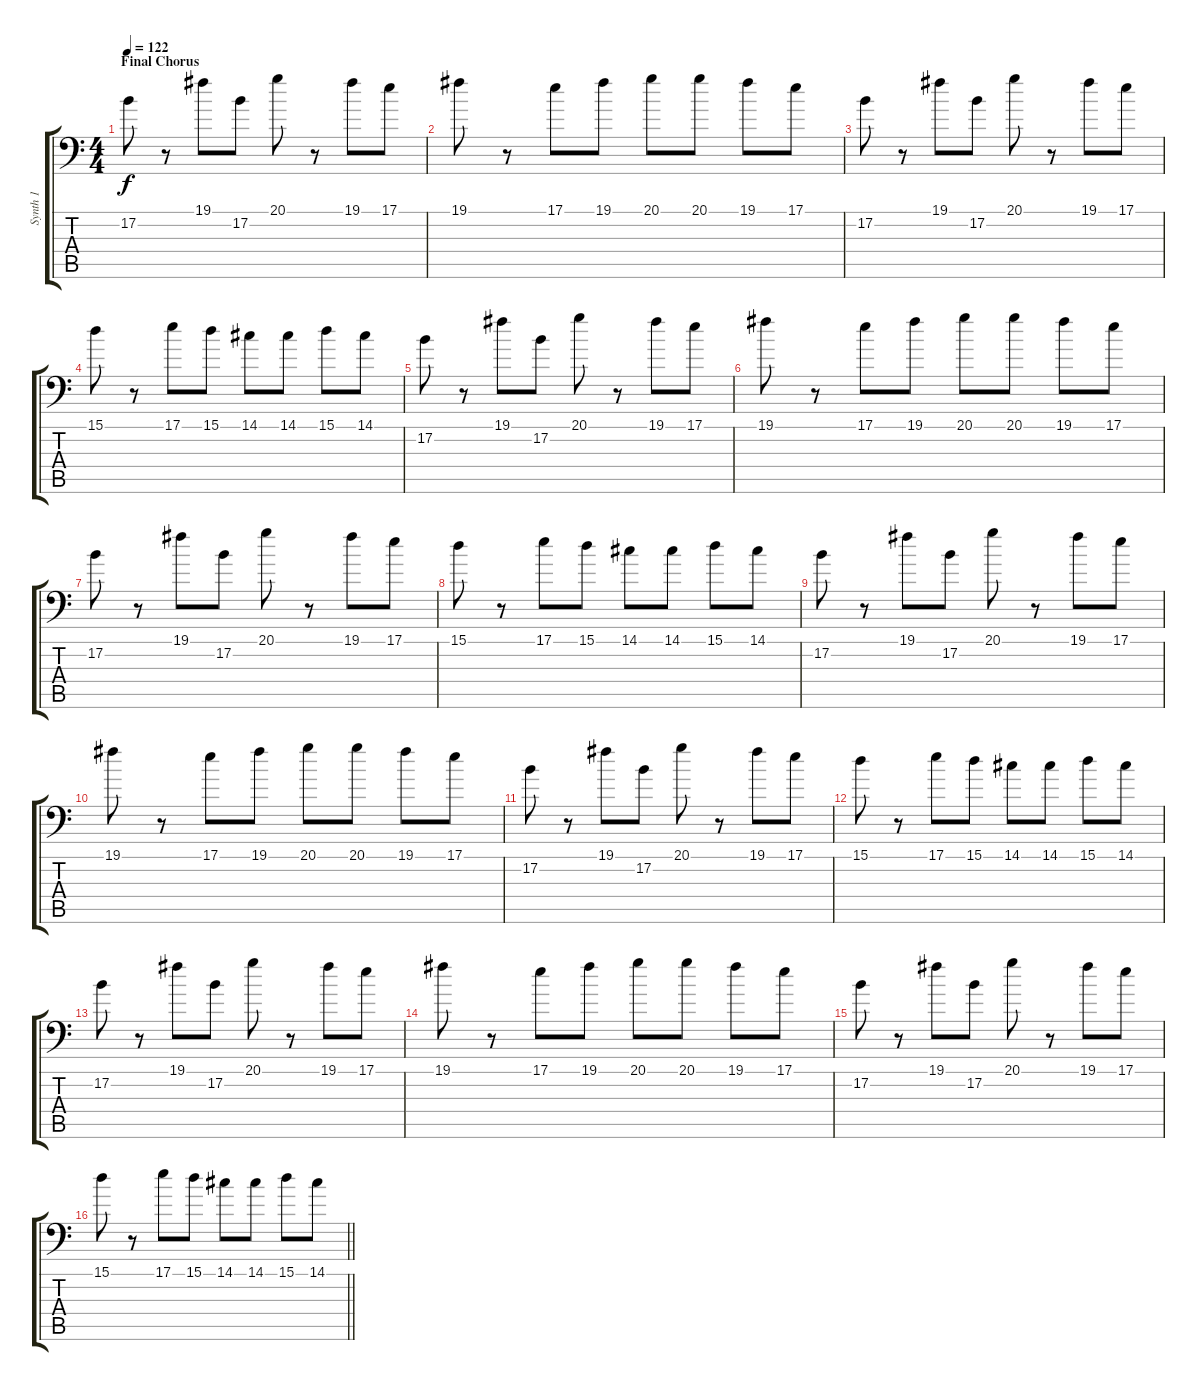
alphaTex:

\track ("Synth 1" "Synth 1") {instrument lead2sawtooth}
\staff {score tabs}
\tuning (B3 Gb3 D3 A2 E2 A1) {hide}
\ts (4 4)
\section ("" "Final Chorus")
\tempo 122
\clef f4
\ks c
17.2.8{dy f} r.8 19.1.8 17.2.8 20.1.8 r.8 19.1.8 17.1.8 |
19.1.8 r.8 17.1.8 19.1.8 20.1.8 20.1.8 19.1.8 17.1.8 |
17.2.8 r.8 19.1.8 17.2.8 20.1.8 r.8 19.1.8 17.1.8 |
15.1.8 r.8 17.1.8 15.1.8 14.1.8 14.1.8 15.1.8 14.1.8 |
17.2.8 r.8 19.1.8 17.2.8 20.1.8 r.8 19.1.8 17.1.8 |
19.1.8 r.8 17.1.8 19.1.8 20.1.8 20.1.8 19.1.8 17.1.8 |
17.2.8 r.8 19.1.8 17.2.8 20.1.8 r.8 19.1.8 17.1.8 |
15.1.8 r.8 17.1.8 15.1.8 14.1.8 14.1.8 15.1.8 14.1.8 |
17.2.8 r.8 19.1.8 17.2.8 20.1.8 r.8 19.1.8 17.1.8 |
19.1.8 r.8 17.1.8 19.1.8 20.1.8 20.1.8 19.1.8 17.1.8 |
17.2.8 r.8 19.1.8 17.2.8 20.1.8 r.8 19.1.8 17.1.8 |
15.1.8 r.8 17.1.8 15.1.8 14.1.8 14.1.8 15.1.8 14.1.8 |
17.2.8 r.8 19.1.8 17.2.8 20.1.8 r.8 19.1.8 17.1.8 |
19.1.8 r.8 17.1.8 19.1.8 20.1.8 20.1.8 19.1.8 17.1.8 |
17.2.8 r.8 19.1.8 17.2.8 20.1.8 r.8 19.1.8 17.1.8 |
\barLineRight lightlight
15.1.8 r.8 17.1.8 15.1.8 14.1.8 14.1.8 15.1.8 14.1.8
